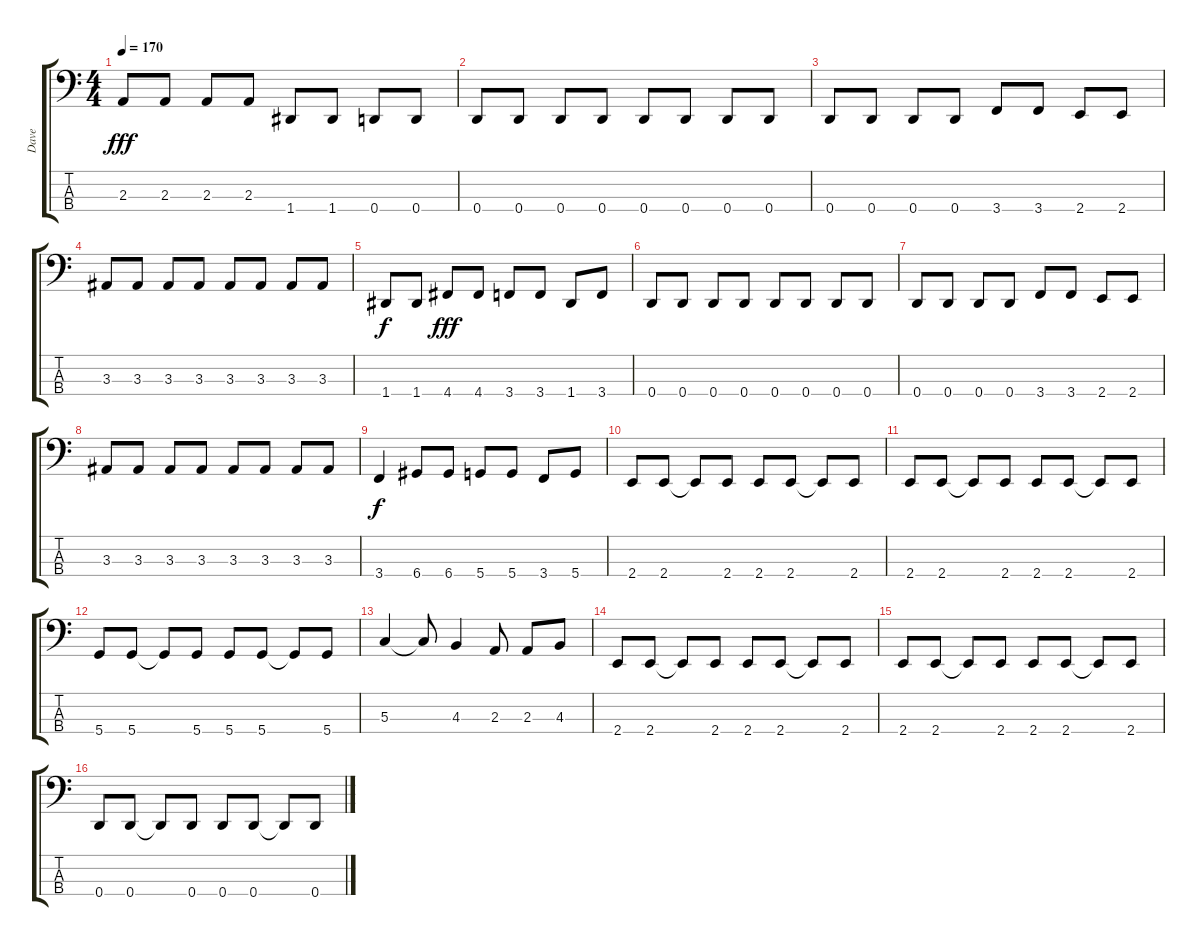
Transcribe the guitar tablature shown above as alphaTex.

\track ("Dave" "Dave") {instrument electricbasspick}
\staff {score tabs}
\tuning (F2 C2 G1 D1) {hide}
\ts (4 4)
\tempo 170
\clef f4
\ks c
2.3.8{dy fff} 2.3.8 2.3.8 2.3.8 1.4.8 1.4.8 0.4.8 0.4.8 |
0.4.8 0.4.8 0.4.8 0.4.8 0.4.8 0.4.8 0.4.8 0.4.8 |
0.4.8 0.4.8 0.4.8 0.4.8 3.4.8 3.4.8 2.4.8 2.4.8 |
3.3.8 3.3.8 3.3.8 3.3.8 3.3.8 3.3.8 3.3.8 3.3.8 |
1.4.8{dy f} 1.4.8 4.4.8{dy fff} 4.4.8 3.4.8 3.4.8 1.4.8 3.4.8 |
0.4.8 0.4.8 0.4.8 0.4.8 0.4.8 0.4.8 0.4.8 0.4.8 |
0.4.8 0.4.8 0.4.8 0.4.8 3.4.8 3.4.8 2.4.8 2.4.8 |
3.3.8 3.3.8 3.3.8 3.3.8 3.3.8 3.3.8 3.3.8 3.3.8 |
3.4.4{dy f} 6.4.8 6.4.8 5.4.8 5.4.8 3.4.8 5.4.8 |
2.4.8 2.4.8 2.4{t}.8 2.4.8 2.4.8 2.4.8 2.4{t}.8 2.4.8 |
2.4.8 2.4.8 2.4{t}.8 2.4.8 2.4.8 2.4.8 2.4{t}.8 2.4.8 |
5.4.8 5.4.8 5.4{t}.8 5.4.8 5.4.8 5.4.8 5.4{t}.8 5.4.8 |
5.3.4 5.3{t}.8 4.3.4 2.3.8 2.3.8 4.3.8 |
2.4.8 2.4.8 2.4{t}.8 2.4.8 2.4.8 2.4.8 2.4{t}.8 2.4.8 |
2.4.8 2.4.8 2.4{t}.8 2.4.8 2.4.8 2.4.8 2.4{t}.8 2.4.8 |
0.4.8 0.4.8 0.4{t}.8 0.4.8 0.4.8 0.4.8 0.4{t}.8 0.4.8
